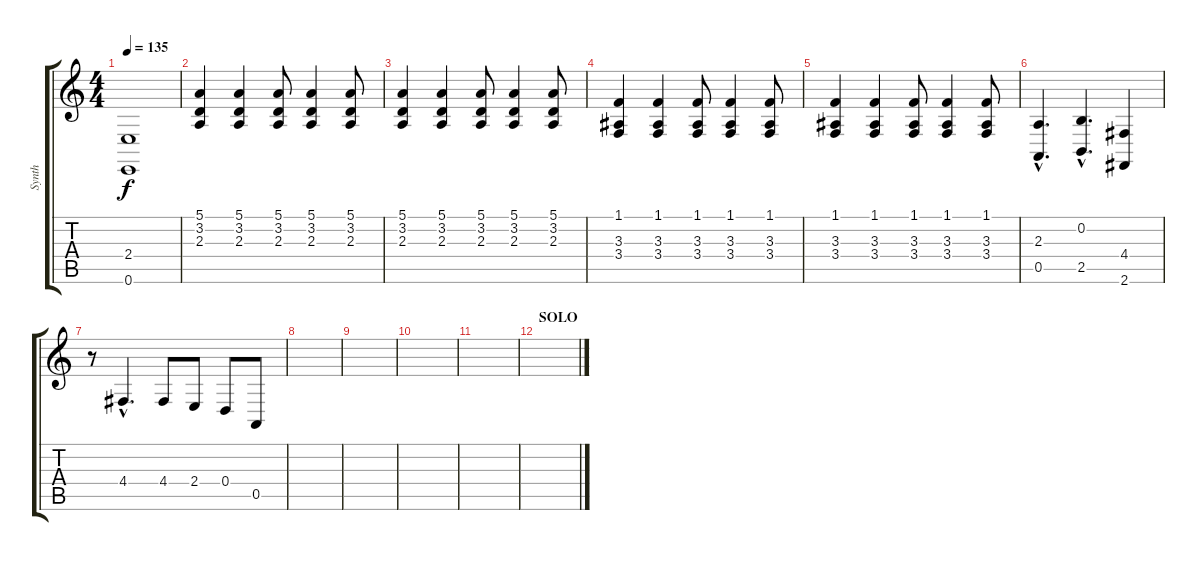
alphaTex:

\track ("Synth" "Synth") {instrument acousticgrandpiano}
\staff {score tabs}
\tuning (E4 B3 G3 D3 A2 E2) {hide}
\ts (4 4)
\tempo 135
\clef g2
\ks c
(2.4 0.6).1{dy f} |
(5.1 3.2 2.3).4 (5.1 3.2 2.3).4 (5.1 3.2 2.3).8 (5.1 3.2 2.3).4 (5.1 3.2 2.3).8 |
(5.1 3.2 2.3).4 (5.1 3.2 2.3).4 (5.1 3.2 2.3).8 (5.1 3.2 2.3).4 (5.1 3.2 2.3).8 |
(1.1 3.3 3.4).4 (1.1 3.3 3.4).4 (1.1 3.3 3.4).8 (1.1 3.3 3.4).4 (1.1 3.3 3.4).8 |
(1.1 3.3 3.4).4 (1.1 3.3 3.4).4 (1.1 3.3 3.4).8 (1.1 3.3 3.4).4 (1.1 3.3 3.4).8 |
(2.3{hac} 0.5{hac}).4{d} (0.2{hac} 2.5{hac}).4{d} (4.4 2.6).4 |
r.8 4.4{hac}.4{d} 4.4.8 2.4.8 0.4.8 0.5.8 |
|
|
|
|
\section ("" "SOLO")
